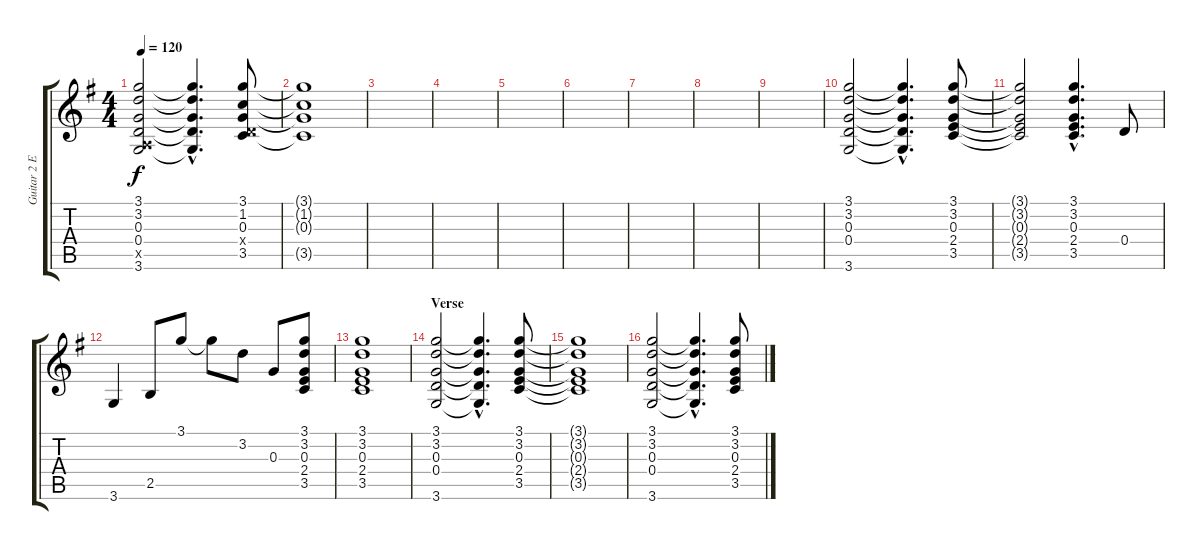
\track ("Guitar 2 Electric" "Guitar 2 E") {instrument electricguitarjazz}
\staff {score tabs}
\tuning (E4 B3 G3 D3 A2 E2) {hide}
\ts (4 4)
\tempo 120
\clef g2
\ks g
(3.1 3.2 0.3 0.4 0.5{x} 3.6).2{dy f} (3.1{hac t} 3.2{hac t} 0.3{hac t} 0.4{hac t} 3.6{hac t}).4{d} (3.1 1.2 0.3 0.4{x} 3.5).8 |
(3.1{t} 1.2{t} 0.3{t} 3.5{t}).1 |
|
|
|
|
|
|
|
(3.1 3.2 0.3 0.4 3.6).2 (3.1{hac t} 3.2{hac t} 0.3{hac t} 0.4{hac t} 3.6{hac t}).4{d} (3.1 3.2 0.3 2.4 3.5).8 |
(3.1{t} 3.2{t} 0.3{t} 2.4{t} 3.5{t}).2 (3.1{hac} 3.2{hac} 0.3{hac} 2.4{hac} 3.5{hac}).4{d} 0.4.8 |
3.6.4 2.5.8 3.1.8 3.1{t}.8 3.2.8 0.3.8 (3.1 3.2 0.3 2.4 3.5).8 |
(3.1 3.2 0.3 2.4 3.5).1 |
\section ("" "Verse")
(3.1 3.2 0.3 0.4 3.6).2 (3.1{hac t} 3.2{hac t} 0.3{hac t} 0.4{hac t} 3.6{hac t}).4{d} (3.1 3.2 0.3 2.4 3.5).8 |
(3.1{t} 3.2{t} 0.3{t} 2.4{t} 3.5{t}).1 |
(3.1 3.2 0.3 0.4 3.6).2 (3.1{hac t} 3.2{hac t} 0.3{hac t} 0.4{hac t} 3.6{hac t}).4{d} (3.1 3.2 0.3 2.4 3.5).8
